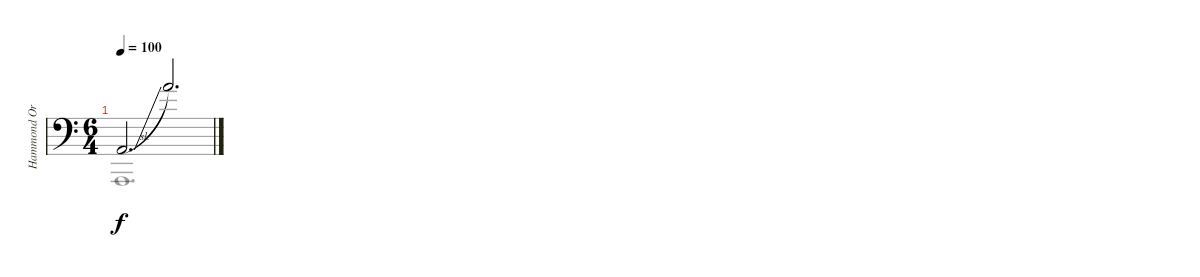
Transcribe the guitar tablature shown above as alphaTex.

\track ("Hammond Organ" "Hammond Or") {instrument drawbarorgan}
\staff {score}
\tuning (E4 B3 G3 D3 A2 Bb1 F1) {hide}
\voice
\ts (6 4)
\tempo 100
\clef f4
\ks c
0.5{sl}.2{d dy f} 24.5.2{d}
\voice
\clef f4
\ottava regular
\simile none
\ks c
4.7{t}.1{d dy f}
